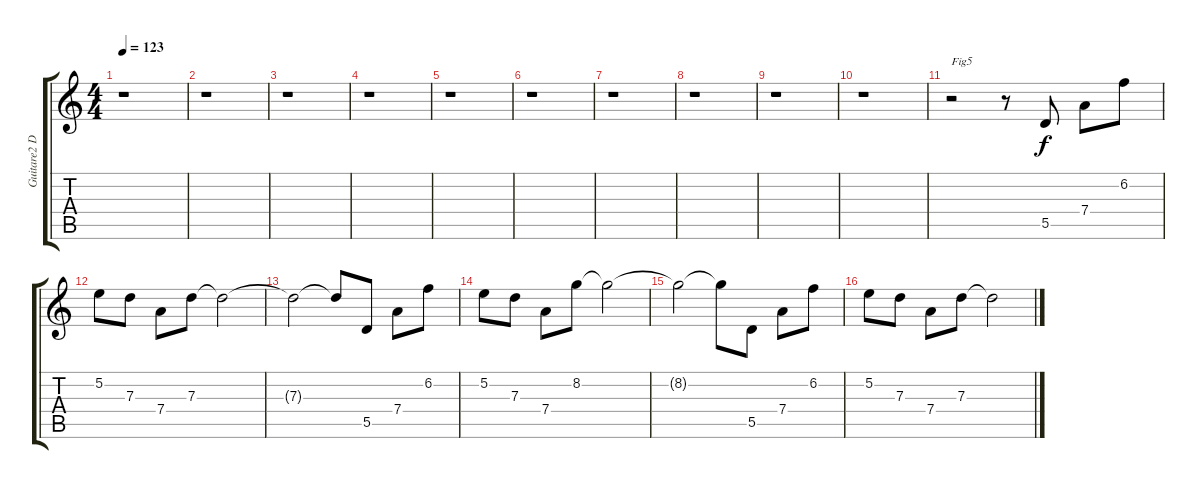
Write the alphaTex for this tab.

\track ("Guitare2 Dr-D" "Guitare2 D") {instrument electricguitarjazz}
\staff {score tabs}
\tuning (E4 B3 G3 D3 A2 D2) {hide}
\ts (4 4)
\tempo 123
\clef g2
\ks c
r.1{dy f} |
r.1 |
r.1 |
r.1 |
r.1 |
r.1 |
r.1 |
r.1 |
r.1 |
r.1 |
r.2{txt "Fig5"} r.8 5.5.8 7.4.8 6.2.8 |
5.2.8 7.3.8 7.4.8 7.3.8 7.3{t}.2 |
7.3{t}.2 7.3{t}.8 5.5.8 7.4.8 6.2.8 |
5.2.8 7.3.8 7.4.8 8.2.8 8.2{t}.2 |
8.2{t}.2 8.2{t}.8 5.5.8 7.4.8 6.2.8 |
5.2.8 7.3.8 7.4.8 7.3.8 7.3{t}.2
